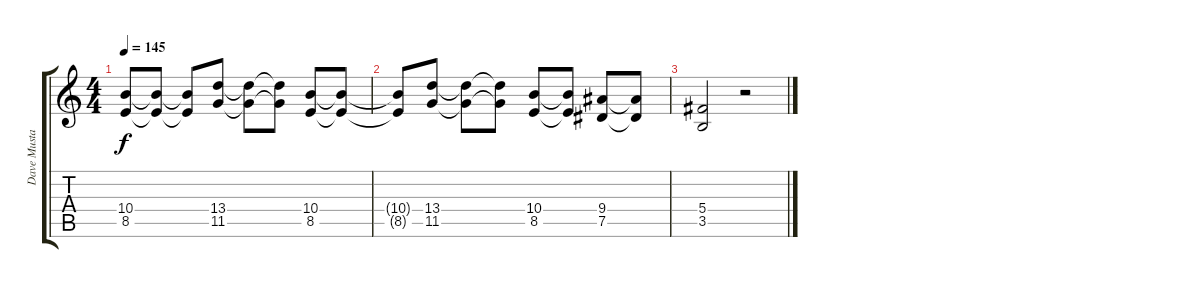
\track ("Dave Mustaine" "Dave Musta") {instrument distortionguitar}
\staff {score tabs}
\tuning (Eb4 Bb3 Gb3 Db3 Ab2 Eb2) {hide}
\ts (4 4)
\tempo 145
\clef g2
\ks c
(10.4 8.5).8{dy f} (10.4{t} 8.5{t}).8 (10.4{t} 8.5{t}).8 (13.4 11.5).8 (13.4{t} 11.5{t}).8 (13.4{t} 11.5{t}).8 (10.4 8.5).8 (10.4{t} 8.5{t}).8 |
(10.4{t} 8.5{t}).8 (13.4 11.5).8 (13.4{t} 11.5{t}).8 (13.4{t} 11.5{t}).8 (10.4 8.5).8 (10.4{t} 8.5{t}).8 (9.4 7.5).8 (9.4{t} 7.5{t}).8 |
(5.4 3.5).2 r.2
